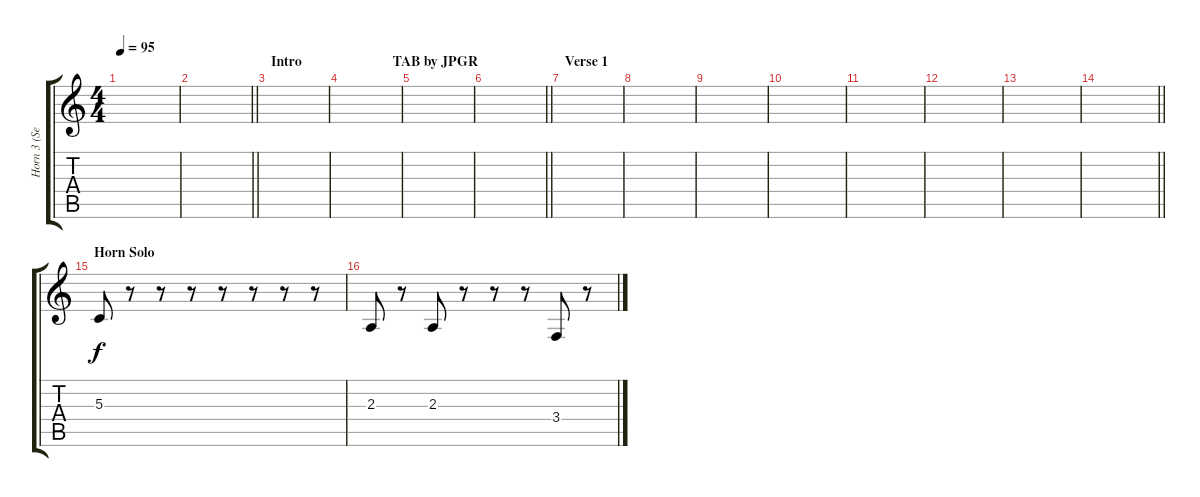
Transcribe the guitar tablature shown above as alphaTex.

\track ("Horn 3 (Session Musicant)" "Horn 3 (Se") {instrument frenchhorn}
\staff {score tabs}
\tuning (E4 B3 G3 D3 A2 E2) {hide}
\ts (4 4)
\tempo 95
\clef g2
\ks c
|
\barLineRight lightlight
|
\section ("" "Intro                          TAB by JPGR")
|
|
|
\barLineRight lightlight
|
\section ("" "Verse 1")
|
|
|
|
|
|
|
\barLineRight lightlight
|
\section ("" "Horn Solo")
5.3.8 r.8 r.8 r.8 r.8 r.8 r.8 r.8 |
2.3.8 r.8 2.3.8 r.8 r.8 r.8 3.4.8 r.8
